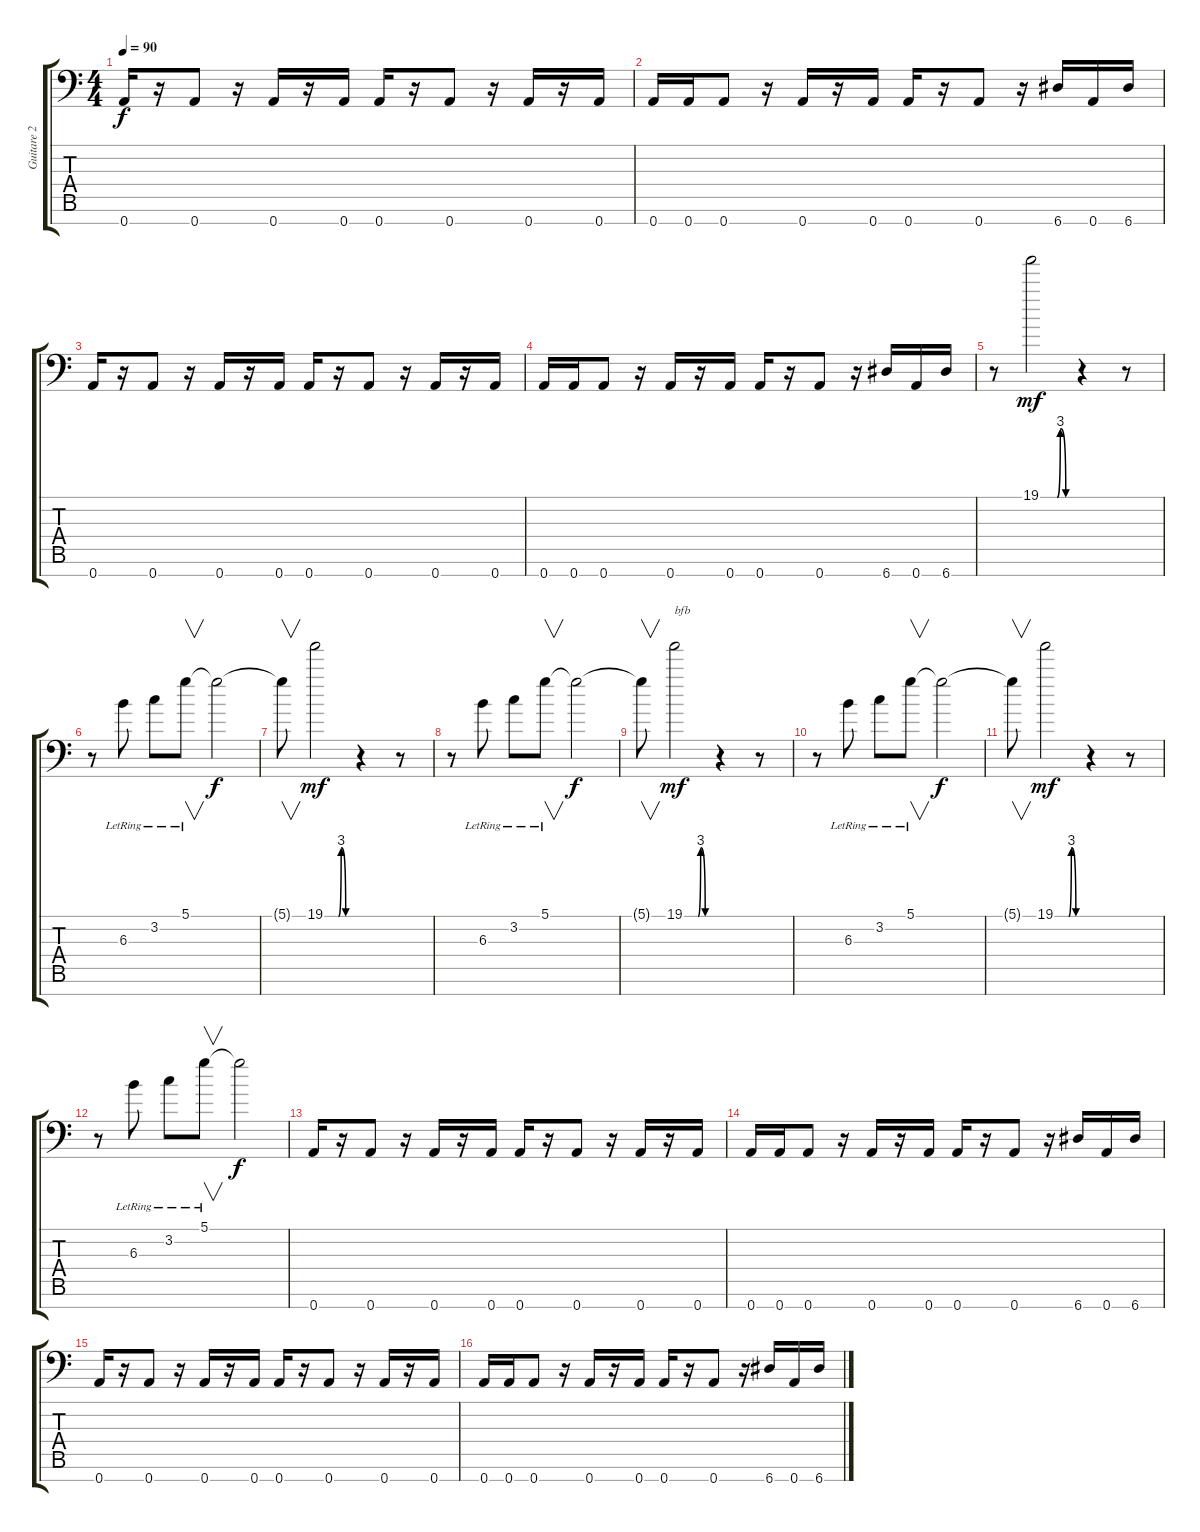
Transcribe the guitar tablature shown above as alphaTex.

\track ("Guitare 2" "Guitare 2") {instrument overdrivenguitar}
\staff {score tabs}
\tuning (D4 A3 F3 C3 G2 D2 A1) {hide}
\ts (4 4)
\tempo 90
\clef f4
\ks c
0.7.16{dy f} r.16 0.7.8 r.16 0.7.16 r.16 0.7.16 0.7.16 r.16 0.7.8 r.16 0.7.16 r.16 0.7.16 |
0.7.16 0.7.16 0.7.8 r.16 0.7.16 r.16 0.7.16 0.7.16 r.16 0.7.8 r.16 6.7.16 0.7.16 6.7.16 |
0.7.16 r.16 0.7.8 r.16 0.7.16 r.16 0.7.16 0.7.16 r.16 0.7.8 r.16 0.7.16 r.16 0.7.16 |
0.7.16 0.7.16 0.7.8 r.16 0.7.16 r.16 0.7.16 0.7.16 r.16 0.7.8 r.16 6.7.16 0.7.16 6.7.16 |
r.8 19.1{be (custom 0 0 30 0 36 12 46 0 58 0 60 0)}.2{dy mf} r.4 r.8 |
r.8 6.3{lr}.8 3.2{lr}.8 5.1{lr}.8{v} 5.1{t}.2{dy f} |
5.1{t}.8{v} 19.1{be (custom 0 0 30 0 36 12 46 0 58 0 60 0)}.2{dy mf} r.4 r.8 |
r.8 6.3{lr}.8 3.2{lr}.8 5.1{lr}.8{v} 5.1{t}.2{dy f} |
5.1{t}.8{v} 19.1{be (custom 0 0 30 0 36 12 46 0 58 0 60 0)}.2{txt "bfb" dy mf} r.4 r.8 |
r.8 6.3{lr}.8 3.2{lr}.8 5.1{lr}.8{v} 5.1{t}.2{dy f} |
5.1{t}.8{v} 19.1{be (custom 0 0 30 0 36 12 46 0 58 0 60 0)}.2{dy mf} r.4 r.8 |
r.8 6.3{lr}.8 3.2{lr}.8 5.1{lr}.8{v} 5.1{t}.2{dy f} |
0.7.16 r.16 0.7.8 r.16 0.7.16 r.16 0.7.16 0.7.16 r.16 0.7.8 r.16 0.7.16 r.16 0.7.16 |
0.7.16 0.7.16 0.7.8 r.16 0.7.16 r.16 0.7.16 0.7.16 r.16 0.7.8 r.16 6.7.16 0.7.16 6.7.16 |
0.7.16 r.16 0.7.8 r.16 0.7.16 r.16 0.7.16 0.7.16 r.16 0.7.8 r.16 0.7.16 r.16 0.7.16 |
0.7.16 0.7.16 0.7.8 r.16 0.7.16 r.16 0.7.16 0.7.16 r.16 0.7.8 r.16 6.7.16 0.7.16 6.7.16
